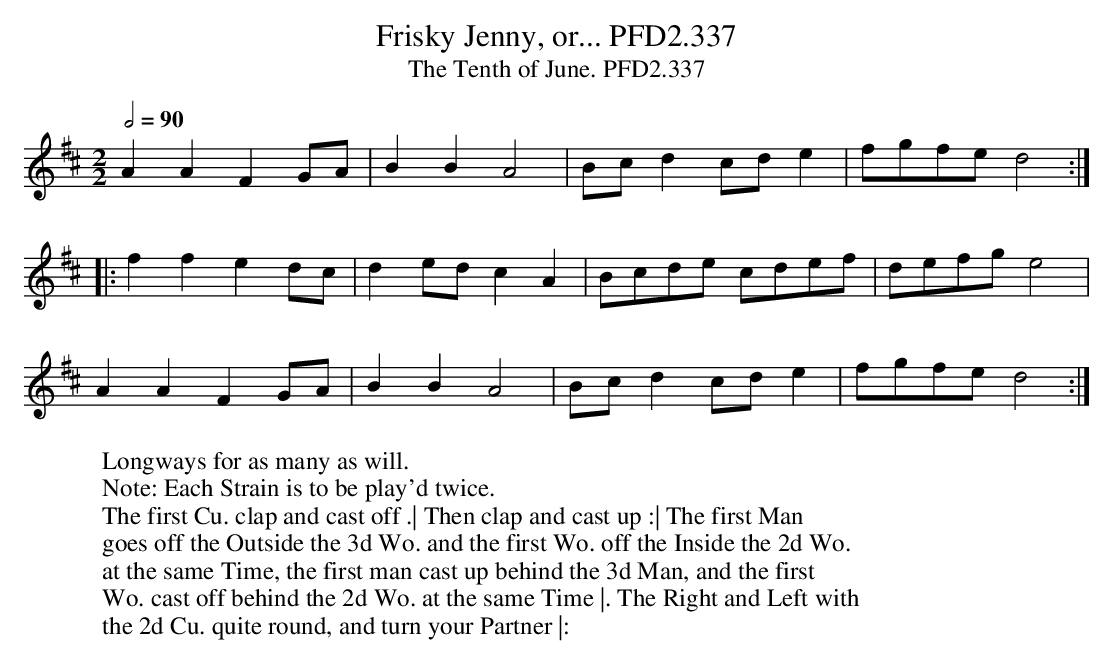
X:1
T:Frisky Jenny, or... PFD2.337
T:Tenth of June. PFD2.337, The
M:2/2
L:1/4
W:Longways for as many as will.
W:Note: Each Strain is to be play'd twice.
W:The first Cu. clap and cast off .| Then clap and cast up :| The first Man
W:goes off the Outside the 3d Wo. and the first Wo. off the Inside the 2d Wo.
W:at the same Time, the first man cast up behind the 3d Man, and the first
W:Wo. cast off behind the 2d Wo. at the same Time |. The Right and Left with
W:the 2d Cu. quite round, and turn your Partner |:
Q:2/4=90
K:D
AA FG/A/ | BB A2 | B/c/d c/d/e | f/g/f/e/ d2 :|
|: ff ed/c/ | de/d/ cA | B/c/d/e/ c/d/e/f/ | d/e/f/g/ e2 |
AA FG/A/ | BB A2 | B/c/d c/d/e | f/g/f/e/ d2 :|
